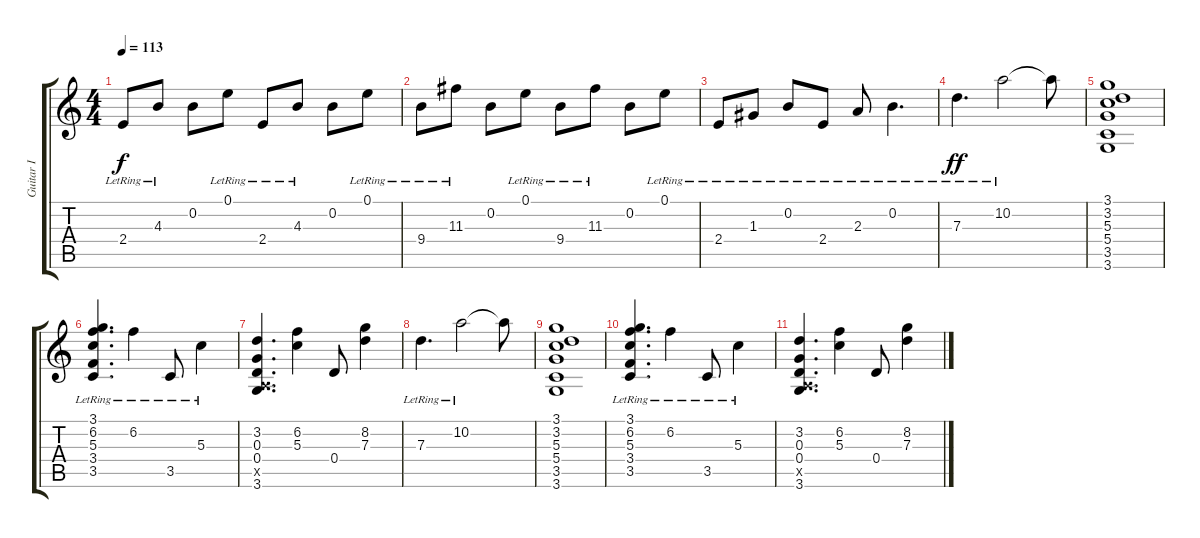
\track ("Guitar I" "Guitar I") {instrument distortionguitar}
\staff {score tabs}
\tuning (E4 B3 G3 D3 A2 E2) {hide}
\ts (4 4)
\tempo 113
\clef g2
\ks c
2.4{lr}.8{dy f} 4.3{lr}.8 0.2.8 0.1{lr}.8 2.4{lr}.8 4.3{lr}.8 0.2.8 0.1{lr}.8 |
9.4{lr}.8 11.3{lr}.8 0.2.8 0.1{lr}.8 9.4{lr}.8 11.3{lr}.8 0.2.8 0.1{lr}.8 |
2.4{lr}.8 1.3{lr}.8 0.2{lr}.8 2.4{lr}.8 2.3{lr}.8 0.2{lr}.4{d} |
7.3{lr}.4{d dy ff} 10.2{lr}.2 10.2{t}.8 |
(3.1 3.2 5.3 5.4 3.5 3.6).1 |
(3.1{lr} 6.2{lr} 5.3{lr} 3.4{lr} 3.5{lr}).4{d} 6.2{lr}.4 3.5{lr}.8 5.3{lr}.4 |
(3.2 0.3 0.4 0.5{x} 3.6).4{d} (6.2 5.3).4 0.4.8 (8.2 7.3).4 |
7.3{lr}.4{d} 10.2{lr}.2 10.2{t}.8 |
(3.1 3.2 5.3 5.4 3.5 3.6).1 |
(3.1{lr} 6.2{lr} 5.3{lr} 3.4{lr} 3.5{lr}).4{d} 6.2{lr}.4 3.5{lr}.8 5.3{lr}.4 |
(3.2 0.3 0.4 0.5{x} 3.6).4{d} (6.2 5.3).4 0.4.8 (8.2 7.3).4
